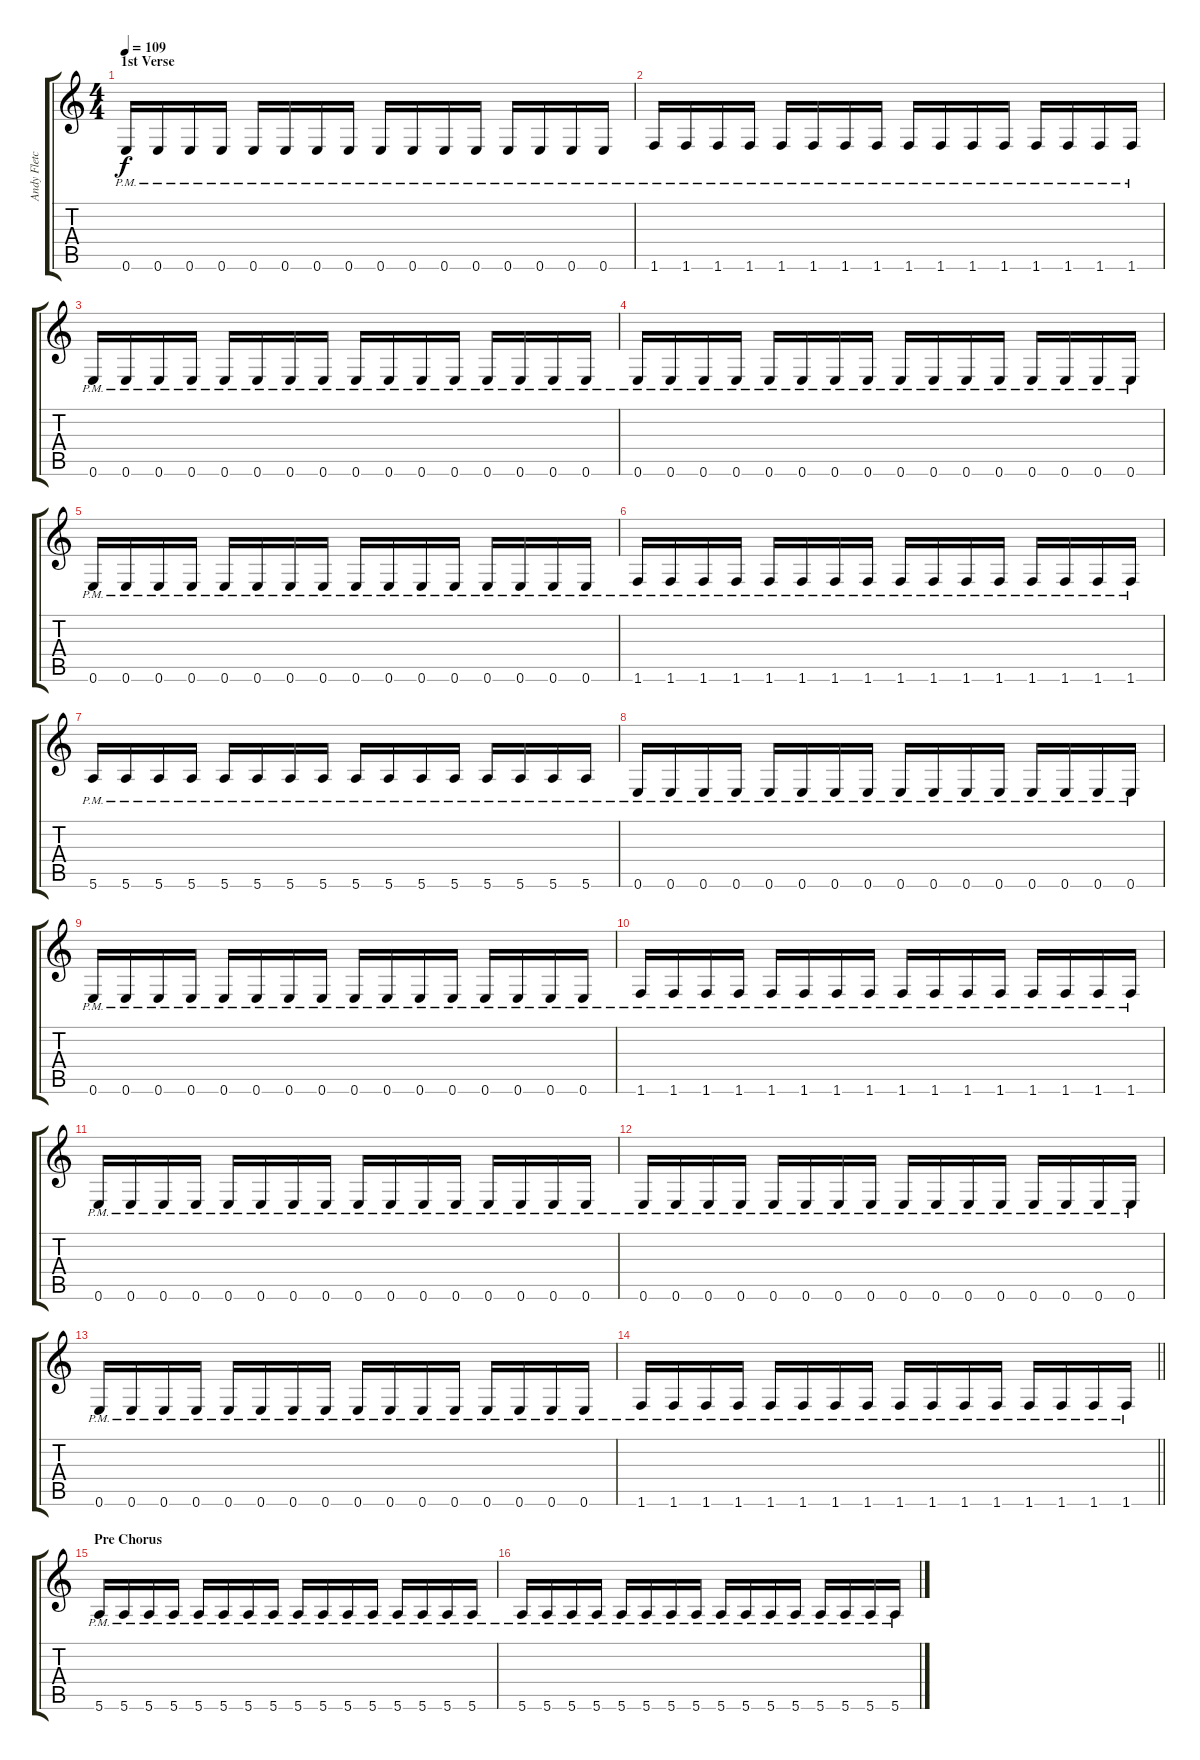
\track ("Andy Fletcher - Synth II" "Andy Fletc") {instrument overdrivenguitar}
\staff {score tabs}
\tuning (E4 B3 G3 D3 A2 E2) {hide}
\ts (4 4)
\section ("" "1st Verse")
\tempo 109
\clef g2
\ks c
0.6{pm}.16{dy f instrument distortionguitar} 0.6{pm}.16 0.6{pm}.16 0.6{pm}.16 0.6{pm}.16 0.6{pm}.16 0.6{pm}.16 0.6{pm}.16 0.6{pm}.16 0.6{pm}.16 0.6{pm}.16 0.6{pm}.16 0.6{pm}.16 0.6{pm}.16 0.6{pm}.16 0.6{pm}.16 |
1.6{pm}.16 1.6{pm}.16 1.6{pm}.16 1.6{pm}.16 1.6{pm}.16 1.6{pm}.16 1.6{pm}.16 1.6{pm}.16 1.6{pm}.16 1.6{pm}.16 1.6{pm}.16 1.6{pm}.16 1.6{pm}.16 1.6{pm}.16 1.6{pm}.16 1.6{pm}.16 |
0.6{pm}.16 0.6{pm}.16 0.6{pm}.16 0.6{pm}.16 0.6{pm}.16 0.6{pm}.16 0.6{pm}.16 0.6{pm}.16 0.6{pm}.16 0.6{pm}.16 0.6{pm}.16 0.6{pm}.16 0.6{pm}.16 0.6{pm}.16 0.6{pm}.16 0.6{pm}.16 |
0.6{pm}.16 0.6{pm}.16 0.6{pm}.16 0.6{pm}.16 0.6{pm}.16 0.6{pm}.16 0.6{pm}.16 0.6{pm}.16 0.6{pm}.16 0.6{pm}.16 0.6{pm}.16 0.6{pm}.16 0.6{pm}.16 0.6{pm}.16 0.6{pm}.16 0.6{pm}.16 |
0.6{pm}.16 0.6{pm}.16 0.6{pm}.16 0.6{pm}.16 0.6{pm}.16 0.6{pm}.16 0.6{pm}.16 0.6{pm}.16 0.6{pm}.16 0.6{pm}.16 0.6{pm}.16 0.6{pm}.16 0.6{pm}.16 0.6{pm}.16 0.6{pm}.16 0.6{pm}.16 |
1.6{pm}.16 1.6{pm}.16 1.6{pm}.16 1.6{pm}.16 1.6{pm}.16 1.6{pm}.16 1.6{pm}.16 1.6{pm}.16 1.6{pm}.16 1.6{pm}.16 1.6{pm}.16 1.6{pm}.16 1.6{pm}.16 1.6{pm}.16 1.6{pm}.16 1.6{pm}.16 |
5.6{pm}.16 5.6{pm}.16 5.6{pm}.16 5.6{pm}.16 5.6{pm}.16 5.6{pm}.16 5.6{pm}.16 5.6{pm}.16 5.6{pm}.16 5.6{pm}.16 5.6{pm}.16 5.6{pm}.16 5.6{pm}.16 5.6{pm}.16 5.6{pm}.16 5.6{pm}.16 |
0.6{pm}.16 0.6{pm}.16 0.6{pm}.16 0.6{pm}.16 0.6{pm}.16 0.6{pm}.16 0.6{pm}.16 0.6{pm}.16 0.6{pm}.16 0.6{pm}.16 0.6{pm}.16 0.6{pm}.16 0.6{pm}.16 0.6{pm}.16 0.6{pm}.16 0.6{pm}.16 |
0.6{pm}.16{instrument distortionguitar} 0.6{pm}.16 0.6{pm}.16 0.6{pm}.16 0.6{pm}.16 0.6{pm}.16 0.6{pm}.16 0.6{pm}.16 0.6{pm}.16 0.6{pm}.16 0.6{pm}.16 0.6{pm}.16 0.6{pm}.16 0.6{pm}.16 0.6{pm}.16 0.6{pm}.16 |
1.6{pm}.16 1.6{pm}.16 1.6{pm}.16 1.6{pm}.16 1.6{pm}.16 1.6{pm}.16 1.6{pm}.16 1.6{pm}.16 1.6{pm}.16 1.6{pm}.16 1.6{pm}.16 1.6{pm}.16 1.6{pm}.16 1.6{pm}.16 1.6{pm}.16 1.6{pm}.16 |
0.6{pm}.16 0.6{pm}.16 0.6{pm}.16 0.6{pm}.16 0.6{pm}.16 0.6{pm}.16 0.6{pm}.16 0.6{pm}.16 0.6{pm}.16 0.6{pm}.16 0.6{pm}.16 0.6{pm}.16 0.6{pm}.16 0.6{pm}.16 0.6{pm}.16 0.6{pm}.16 |
0.6{pm}.16 0.6{pm}.16 0.6{pm}.16 0.6{pm}.16 0.6{pm}.16 0.6{pm}.16 0.6{pm}.16 0.6{pm}.16 0.6{pm}.16 0.6{pm}.16 0.6{pm}.16 0.6{pm}.16 0.6{pm}.16 0.6{pm}.16 0.6{pm}.16 0.6{pm}.16 |
0.6{pm}.16 0.6{pm}.16 0.6{pm}.16 0.6{pm}.16 0.6{pm}.16 0.6{pm}.16 0.6{pm}.16 0.6{pm}.16 0.6{pm}.16 0.6{pm}.16 0.6{pm}.16 0.6{pm}.16 0.6{pm}.16 0.6{pm}.16 0.6{pm}.16 0.6{pm}.16 |
\barLineRight lightlight
1.6{pm}.16 1.6{pm}.16 1.6{pm}.16 1.6{pm}.16 1.6{pm}.16 1.6{pm}.16 1.6{pm}.16 1.6{pm}.16 1.6{pm}.16 1.6{pm}.16 1.6{pm}.16 1.6{pm}.16 1.6{pm}.16 1.6{pm}.16 1.6{pm}.16 1.6{pm}.16 |
\section ("" "Pre Chorus")
5.6{pm}.16 5.6{pm}.16 5.6{pm}.16 5.6{pm}.16 5.6{pm}.16 5.6{pm}.16 5.6{pm}.16 5.6{pm}.16 5.6{pm}.16 5.6{pm}.16 5.6{pm}.16 5.6{pm}.16 5.6{pm}.16 5.6{pm}.16 5.6{pm}.16 5.6{pm}.16 |
5.6{pm}.16 5.6{pm}.16 5.6{pm}.16 5.6{pm}.16 5.6{pm}.16 5.6{pm}.16 5.6{pm}.16 5.6{pm}.16 5.6{pm}.16 5.6{pm}.16 5.6{pm}.16 5.6{pm}.16 5.6{pm}.16 5.6{pm}.16 5.6{pm}.16 5.6{pm}.16
